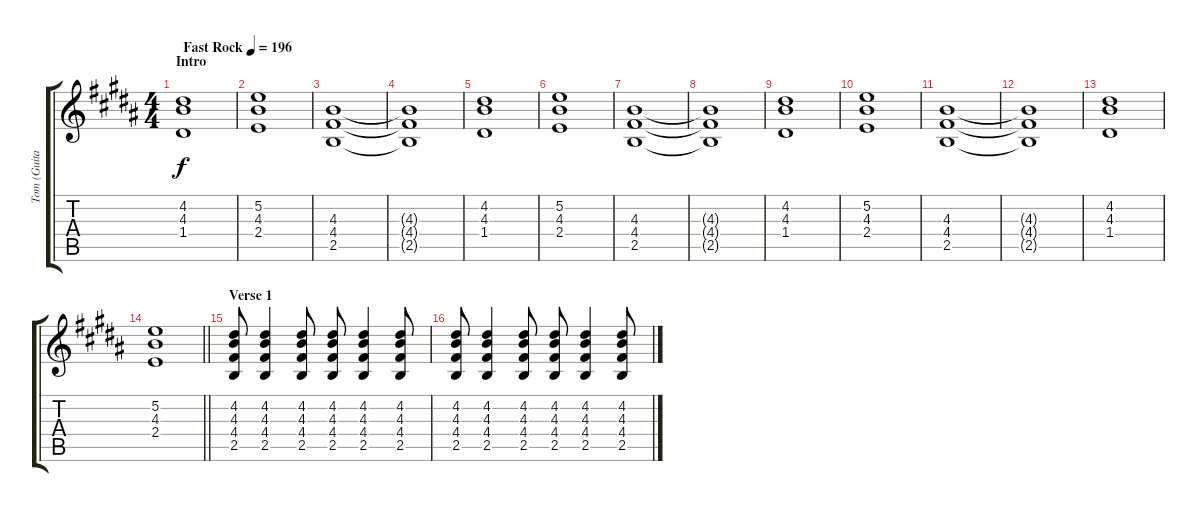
\track ("Tom (Guitar)" "Tom (Guita") {instrument distortionguitar}
\staff {score tabs}
\tuning (E4 B3 G3 D3 A2 E2) {hide}
\ts (4 4)
\section ("" "Intro")
\tempo (196 "Fast Rock")
\clef g2
\ks b
(4.2 4.3 1.4).1{dy f instrument distortionguitar} |
(5.2 4.3 2.4).1 |
(4.3 4.4 2.5).1 |
(4.3{t} 4.4{t} 2.5{t}).1 |
(4.2 4.3 1.4).1 |
(5.2 4.3 2.4).1 |
(4.3 4.4 2.5).1 |
(4.3{t} 4.4{t} 2.5{t}).1 |
(4.2 4.3 1.4).1 |
(5.2 4.3 2.4).1 |
(4.3 4.4 2.5).1 |
(4.3{t} 4.4{t} 2.5{t}).1 |
(4.2 4.3 1.4).1 |
\barLineRight lightlight
(5.2 4.3 2.4).1 |
\section ("" "Verse 1")
(4.2 4.3 4.4 2.5).8 (4.2 4.3 4.4 2.5).4 (4.2 4.3 4.4 2.5).8 (4.2 4.3 4.4 2.5).8 (4.2 4.3 4.4 2.5).4 (4.2 4.3 4.4 2.5).8 |
(4.2 4.3 4.4 2.5).8 (4.2 4.3 4.4 2.5).4 (4.2 4.3 4.4 2.5).8 (4.2 4.3 4.4 2.5).8 (4.2 4.3 4.4 2.5).4 (4.2 4.3 4.4 2.5).8
